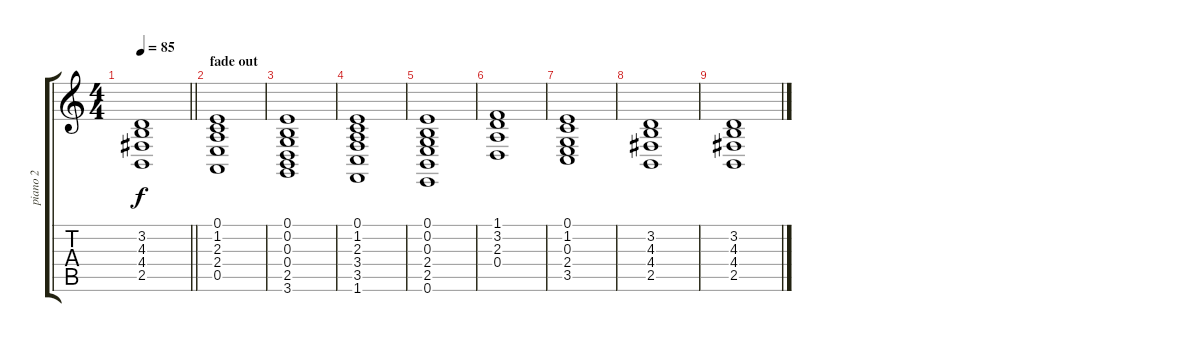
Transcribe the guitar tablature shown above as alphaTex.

\track ("piano 2" "piano 2") {instrument brightacousticpiano}
\staff {score tabs}
\tuning (E4 B3 G3 D3 A2 E2) {hide}
\ts (4 4)
\tempo 85
\clef g2
\barLineRight lightlight
\ks c
(3.2 4.3 4.4 2.5).1{dy f} |
\section ("" "fade out")
(0.1 1.2 2.3 2.4 0.5).1 |
(0.1 0.2 0.3 0.4 2.5 3.6).1 |
(0.1 1.2 2.3 3.4 3.5 1.6).1 |
(0.1 0.2 0.3 2.4 2.5 0.6).1 |
(1.1 3.2 2.3 0.4).1 |
(0.1 1.2 0.3 2.4 3.5).1 |
(3.2 4.3 4.4 2.5).1 |
(3.2 4.3 4.4 2.5).1
